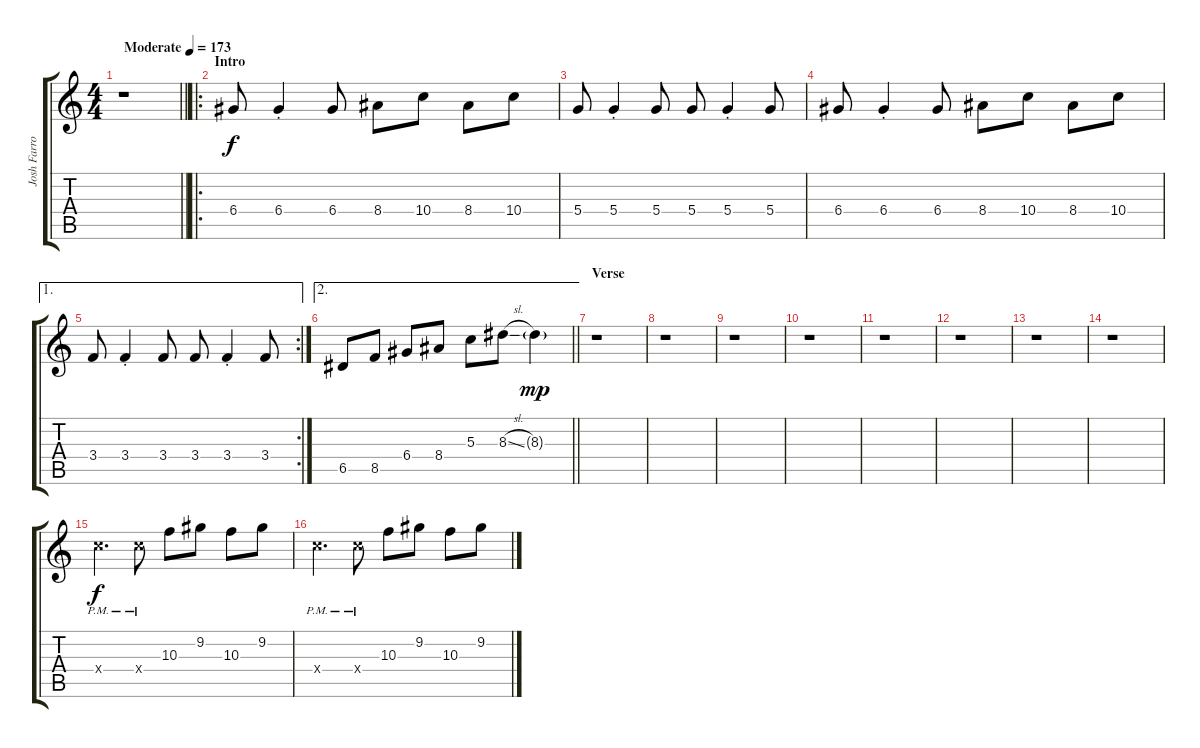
\track ("Josh Farro" "Josh Farro") {instrument overdrivenguitar}
\staff {score tabs}
\tuning (E4 B3 G3 D3 A2 D2) {hide}
\ts (4 4)
\tempo (173 "Moderate")
\clef g2
\barLineRight lightlight
\ks c
r.1{dy f instrument overdrivenguitar} |
\ro
\section ("" "Intro")
6.4.8 6.4{st}.4 6.4.8 8.4.8 10.4.8 8.4.8 10.4.8 |
5.4.8 5.4{st}.4 5.4.8 5.4.8 5.4{st}.4 5.4.8 |
6.4.8 6.4{st}.4 6.4.8 8.4.8 10.4.8 8.4.8 10.4.8 |
\ae 1
\rc 2
3.4.8 3.4{st}.4 3.4.8 3.4.8 3.4{st}.4 3.4.8 |
\ae 2
\barLineRight lightlight
6.5.8 8.5.8 6.4.8 8.4.8 5.3.8 8.3{sl}.8 8.3{g}.4{dy mp} |
\section ("" "Verse")
r.1 |
r.1 |
r.1 |
r.1 |
r.1 |
r.1 |
r.1 |
r.1 |
10.4{pm x}.4{d dy f} 10.4{pm x}.8 10.3.8 9.2.8 10.3.8 9.2.8 |
10.4{pm x}.4{d} 10.4{pm x}.8 10.3.8 9.2.8 10.3.8 9.2.8
